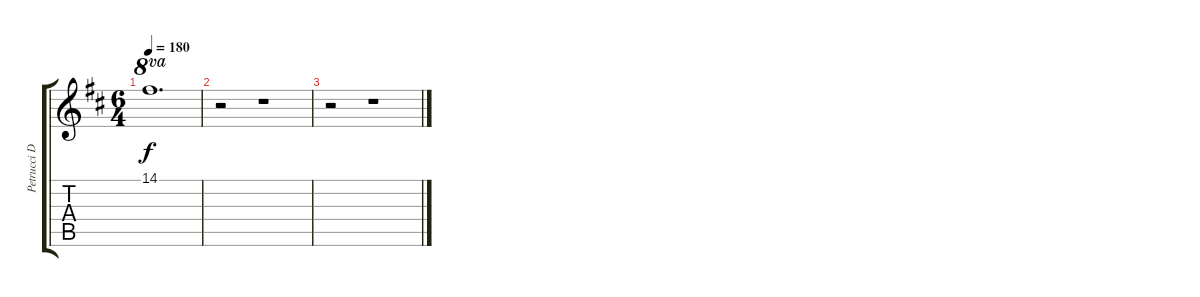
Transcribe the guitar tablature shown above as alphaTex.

\track ("Petrucci Drop D" "Petrucci D") {instrument distortionguitar}
\staff {score tabs}
\tuning (E4 B3 G3 D3 A2 D2) {hide}
\ts (6 4)
\tempo 180
\clef g2
\ks d
14.1{t}.1{d ot 8va dy f} |
r.2 r.1 |
r.2 r.1
